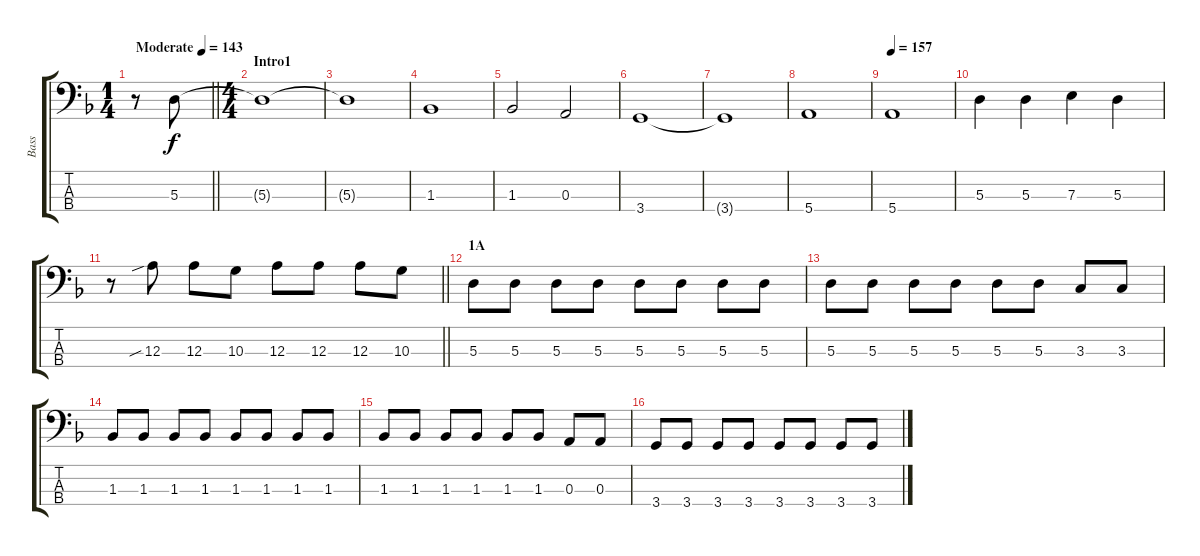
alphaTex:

\track ("Bass" "Bass") {instrument electricbasspick}
\staff {score tabs}
\tuning (G2 D2 A1 E1) {hide}
\ts (1 4)
\tempo (143 "Moderate")
\clef f4
\barLineRight lightlight
\ks f
r.8{dy f instrument electricbasspick} 5.3.8 |
\ts (4 4)
\section ("" "Intro1")
5.3{t}.1 |
5.3{t}.1 |
1.3.1 |
1.3.2 0.3.2 |
3.4.1 |
3.4{t}.1 |
5.4.1 |
\tempo 157
5.4.1 |
5.3.4 5.3.4 7.3.4 5.3.4 |
\barLineRight lightlight
r.8 12.3{sib}.8 12.3.8 10.3.8 12.3.8 12.3.8 12.3.8 10.3.8 |
\section ("" "1A")
5.3.8 5.3.8 5.3.8 5.3.8 5.3.8 5.3.8 5.3.8 5.3.8 |
5.3.8 5.3.8 5.3.8 5.3.8 5.3.8 5.3.8 3.3.8 3.3.8 |
1.3.8 1.3.8 1.3.8 1.3.8 1.3.8 1.3.8 1.3.8 1.3.8 |
1.3.8 1.3.8 1.3.8 1.3.8 1.3.8 1.3.8 0.3.8 0.3.8 |
3.4.8 3.4.8 3.4.8 3.4.8 3.4.8 3.4.8 3.4.8 3.4.8
